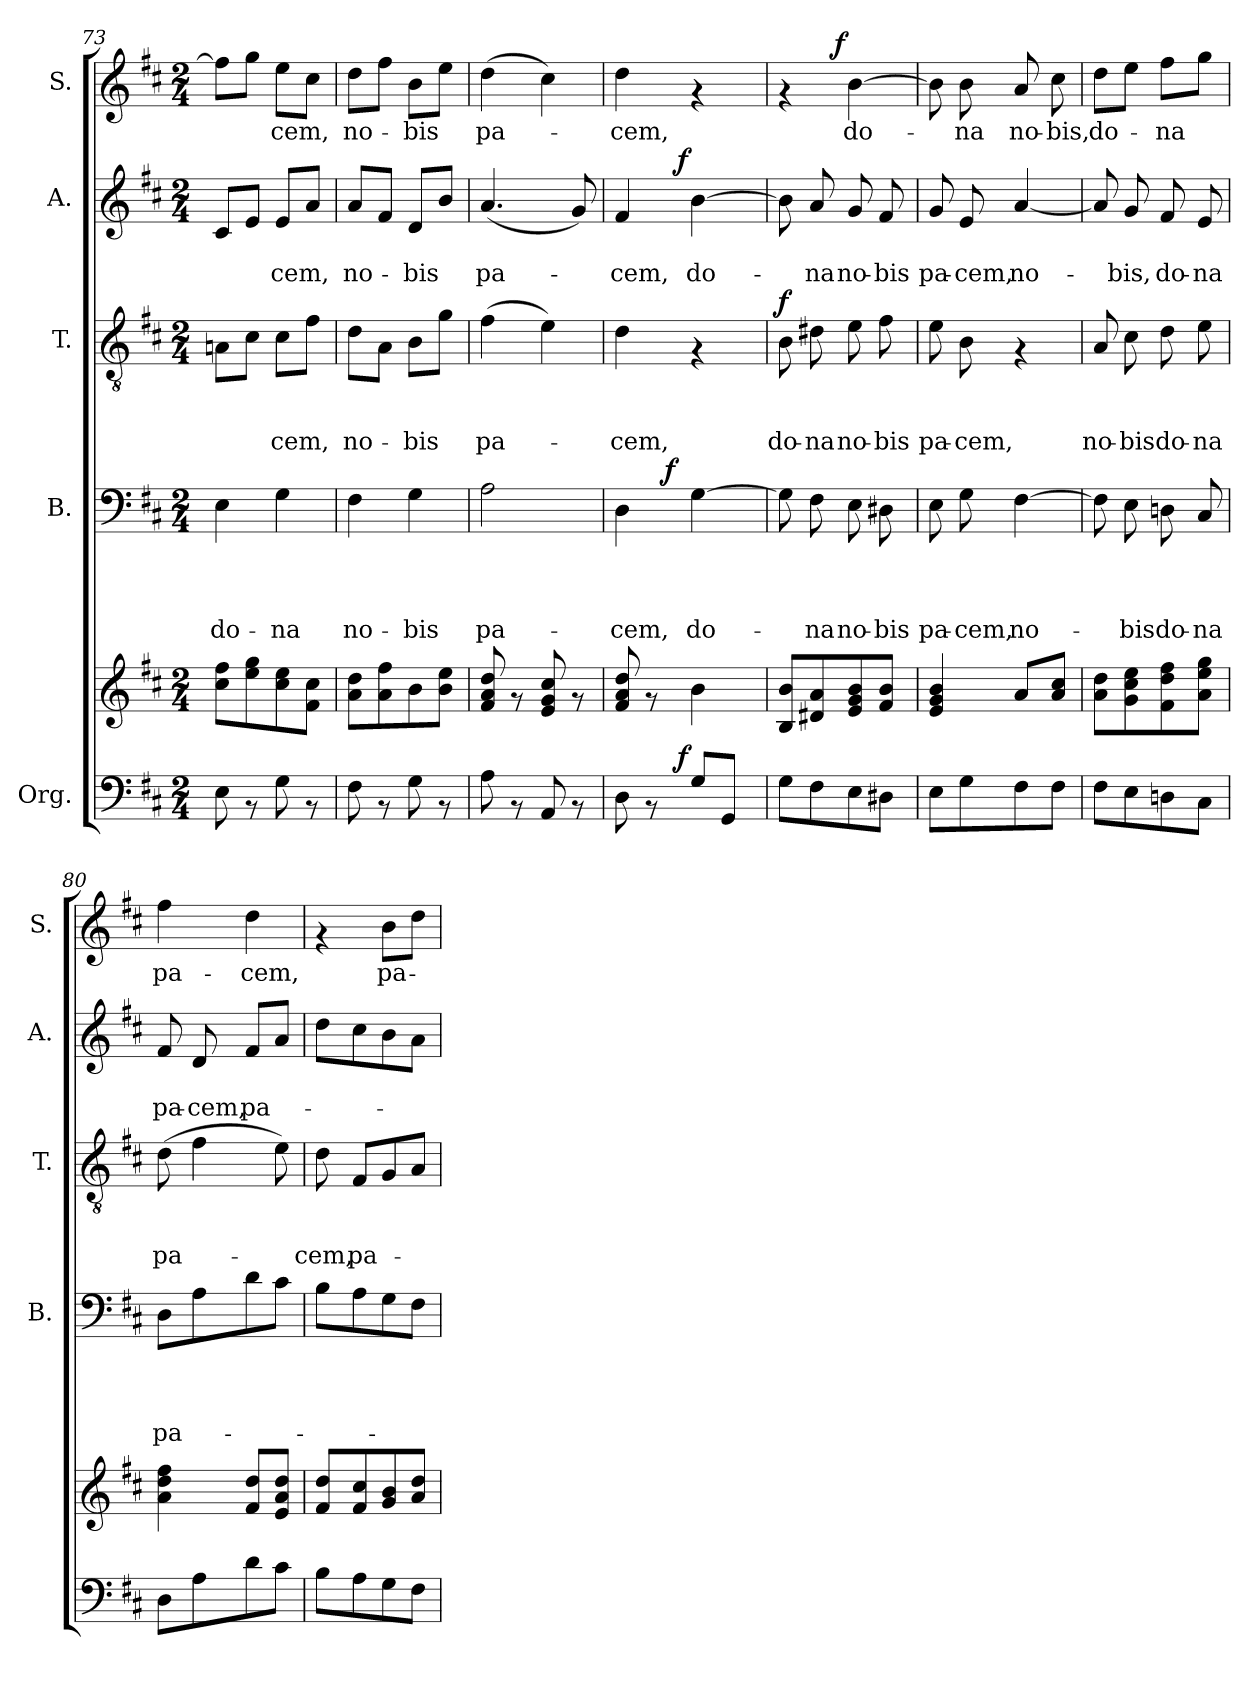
**kern	**kern	**dynam	**kern	**text	**text	**text	**text	**dynam	**kern	**text	**text	**text	**dynam	**kern	**text	**text	**dynam	**kern	**text	**dynam
*part5	*part5	*part5	*part4	*part4	*part4	*part4	*part4	*part4	*part3	*part3	*part3	*part3	*part3	*part2	*part2	*part2	*part2	*part1	*part1	*part1
*staff6	*staff5	*staff5/6	*staff4	*staff4	*staff4	*staff4	*staff4	*staff4	*staff3	*staff3	*staff3	*staff3	*staff3	*staff2	*staff2	*staff2	*staff2	*staff1	*staff1	*staff1
*I"Org.	*	*	*I"B.	*	*	*	*	*	*I"T.	*	*	*	*	*I"A.	*	*	*	*I"S.	*	*
*	*	*	*I'B.	*	*	*	*	*	*I'T.	*	*	*	*	*I'A.	*	*	*	*I'S.	*	*
*clefF4	*clefG2	*	*clefF4	*	*	*	*	*	*clefGv2	*	*	*	*	*clefG2	*	*	*	*clefG2	*	*
*k[f#c#]	*k[f#c#]	*	*k[f#c#]	*	*	*	*	*	*k[f#c#]	*	*	*	*	*k[f#c#]	*	*	*	*k[f#c#]	*	*
*D:	*D:	*	*D:	*	*	*	*	*	*D:	*	*	*	*	*D:	*	*	*	*D:	*	*
*M2/4	*M2/4	*	*M2/4	*	*	*	*	*	*M2/4	*	*	*	*	*M2/4	*	*	*	*M2/4	*	*
=73	=73	=73	=73	=73	=73	=73	=73	=73	=73	=73	=73	=73	=73	=73	=73	=73	=73	=73	=73	=73
!	!	!	!	!	!	!	!LO:LY:b	!	!	!	!	!	!	!	!	!	!	!	!	!
8E\	8cc#\ 8ff#\L	.	4E\	.	.	.	do-	.	8An\L	.	.	.	.	8c#/L	.	.	.	8ff#\L]	.	.
8rAA	8ee\ 8gg\	.	.	.	.	.	.	.	8c#\J	.	.	.	.	8e/J	.	.	.	8gg\J	.	.
!	!	!	!	!	!	!	!LO:LY:b	!	!	!	!	!LO:LY:b	!	!	!	!LO:LY:b	!	!	!LO:LY:b	!
8G\	8cc#\ 8ee\	.	4G\	.	.	.	-na	.	8c#\L	.	.	-cem,	.	8e/L	.	-cem,	.	8ee\L	-cem,	.
8rAA	8f#\ 8cc#\J	.	.	.	.	.	.	.	8f#\J	.	.	.	.	8a/J	.	.	.	8cc#\J	.	.
=74	=74	=74	=74	=74	=74	=74	=74	=74	=74	=74	=74	=74	=74	=74	=74	=74	=74	=74	=74	=74
!	!	!	!	!	!	!	!LO:LY:b	!	!	!	!	!LO:LY:b	!	!	!	!LO:LY:b	!	!	!LO:LY:b	!
8F#\	8a\ 8dd\L	.	4F#\	.	.	.	no-	.	8d\L	.	.	no-	.	8a/L	.	no-	.	8dd\L	no-	.
8rAA	8a\ 8ff#\	.	.	.	.	.	.	.	8A\J	.	.	.	.	8f#/J	.	.	.	8ff#\J	.	.
!	!	!	!	!	!	!	!LO:LY:b	!	!	!	!	!LO:LY:b	!	!	!	!LO:LY:b	!	!	!LO:LY:b	!
8G\	8b\	.	4G\	.	.	.	-bis	.	8B\L	.	.	-bis	.	8d/L	.	-bis	.	8b\L	-bis	.
8rAA	8b\ 8ee\J	.	.	.	.	.	.	.	8g\J	.	.	.	.	8b/J	.	.	.	8ee\J	.	.
=75	=75	=75	=75	=75	=75	=75	=75	=75	=75	=75	=75	=75	=75	=75	=75	=75	=75	=75	=75	=75
!	!	!	!	!	!	!	!LO:LY:b	!	!	!	!	!LO:LY:b	!	!	!	!LO:LY:b	!	!	!LO:LY:b	!
8A\	8f#/ 8a/ 8dd/	.	2A\	.	.	.	pa-	.	(>4f#\	.	.	pa-	.	(<4.a/	.	pa-	.	(>4dd\	pa-	.
8rAA	8rf	.	.	.	.	.	.	.	.	.	.	.	.	.	.	.	.	.	.	.
8AA/	8e/ 8g/ 8cc#/	.	.	.	.	.	.	.	4e\)	.	.	.	.	.	.	.	.	4cc#\)	.	.
8rAA	8rf	.	.	.	.	.	.	.	.	.	.	.	.	8g/)	.	.	.	.	.	.
=76	=76	=76	=76	=76	=76	=76	=76	=76	=76	=76	=76	=76	=76	=76	=76	=76	=76	=76	=76	=76
!	!	!	!	!	!	!	!LO:LY:b	!	!	!	!	!LO:LY:b	!	!	!	!LO:LY:b	!	!	!LO:LY:b	!
*^	*	*	*^	*	*	*	*	*	*	*	*	*	*	*^	*	*	*	*	*	*
8D\	8..ryy	8f#/ 8a/ 8dd/	.	4D\	8.ryy	.	.	.	-cem,	.	4d\	.	.	-cem,	.	4f#/	8..ryy	.	-cem,	.	4dd\	-cem,	.
8rAA	.	8rf	.	.	.	.	.	.	.	.	.	.	.	.	.	.	.	.	.	.	.	.	.
!	!	!	!	!	!	!	!	!	!	!LO:DY:a	!	!	!	!	!	!	!	!	!	!	!	!	!
.	.	.	.	.	4ryy	.	.	.	.	f	.	.	.	.	.	.	.	.	.	.	.	.	.
!	!	!	!LO:DY:a=2	!	!	!	!	!	!	!	!	!	!	!	!	!	!	!	!	!LO:DY:a	!	!	!
.	4ryy	.	f	.	.	.	.	.	.	.	.	.	.	.	.	.	4ryy	.	.	f	.	.	.
!	!	!	!	!	!	!	!	!	!LO:LY:b	!	!	!	!	!	!	!	!	!	!LO:LY:b	!	!	!	!
8G/L	.	4b\	.	[>4G\	.	.	.	.	do-	.	4rF	.	.	.	.	[>4b\	.	.	do-	.	4rf	.	.
8GG/J	.	.	.	.	.	.	.	.	.	.	.	.	.	.	.	.	.	.	.	.	.	.	.
.	.	.	.	.	16ryy	.	.	.	.	.	.	.	.	.	.	.	.	.	.	.	.	.	.
.	32ryy	.	.	.	.	.	.	.	.	.	.	.	.	.	.	.	32ryy	.	.	.	.	.	.
=77	=77	=77	=77	=77	=77	=77	=77	=77	=77	=77	=77	=77	=77	=77	=77	=77	=77	=77	=77	=77	=77	=77	=77
!	!	!	!	!	!	!	!	!	!	!	!	!	!	!LO:LY:b	!LO:DY:a	!	!	!	!	!	!	!	!
*v	*v	*	*	*v	*v	*	*	*	*	*	*	*	*	*	*	*v	*v	*	*	*	*^	*	*
8G\L	8B/ 8b/L	.	8G\]	.	.	.	.	.	8B\	.	.	do-	f	8b\]	.	.	.	4rf	8..ryy	.	.
!	!	!	!	!	!	!	!LO:LY:b	!	!	!	!	!LO:LY:b	!	!	!	!LO:LY:b	!	!	!	!	!
8F#\	8d#X/ 8a/	.	8F#\	.	.	.	-na	.	8d#X\	.	.	-na	.	8a/	.	-na	.	.	.	.	.
!	!	!	!	!	!	!	!	!	!	!	!	!	!	!	!	!	!	!	!	!	!LO:DY:a
.	.	.	.	.	.	.	.	.	.	.	.	.	.	.	.	.	.	.	4ryy	.	f
!	!	!	!	!	!	!	!LO:LY:b	!	!	!	!	!LO:LY:b	!	!	!	!LO:LY:b	!	!	!	!LO:LY:b	!
8E\	8e/ 8g/ 8b/	.	8E\	.	.	.	no-	.	8e\	.	.	no-	.	8g/	.	no-	.	[>4b\	.	do-	.
!	!	!	!	!	!	!	!LO:LY:b	!	!	!	!	!LO:LY:b	!	!	!	!LO:LY:b	!	!	!	!	!
8D#X\J	8f#/ 8b/J	.	8D#X\	.	.	.	-bis	.	8f#\	.	.	-bis	.	8f#/	.	-bis	.	.	.	.	.
.	.	.	.	.	.	.	.	.	.	.	.	.	.	.	.	.	.	.	32ryy	.	.
=78	=78	=78	=78	=78	=78	=78	=78	=78	=78	=78	=78	=78	=78	=78	=78	=78	=78	=78	=78	=78	=78
!	!	!	!	!	!	!	!LO:LY:b	!	!	!	!	!LO:LY:b	!	!	!	!LO:LY:b	!	!	!	!	!
*	*	*	*	*	*	*	*	*	*	*	*	*	*	*	*	*	*	*v	*v	*	*
8E\L	4e/ 4g/ 4b/	.	8E\	.	.	.	pa-	.	8e\	.	.	pa-	.	8g/	.	pa-	.	8b\]	.	.
!	!	!	!	!	!	!	!LO:LY:b	!	!	!	!	!LO:LY:b	!	!	!	!LO:LY:b	!	!	!LO:LY:b	!
8G\	.	.	8G\	.	.	.	-cem,	.	8B\	.	.	-cem,	.	8e/	.	-cem,	.	8b\	-na	.
!	!	!	!	!	!	!	!LO:LY:b	!	!	!	!	!	!	!	!	!LO:LY:b	!	!	!LO:LY:b	!
8F#\	8a/L	.	[>4F#\	.	.	.	no-	.	4rF	.	.	.	.	[<4a/	.	no-	.	8a/	no-	.
!	!	!	!	!	!	!	!	!	!	!	!	!	!	!	!	!	!	!	!LO:LY:b	!
8F#\J	8a/ 8cc#/J	.	.	.	.	.	.	.	.	.	.	.	.	.	.	.	.	8cc#\	-bis,	.
=79	=79	=79	=79	=79	=79	=79	=79	=79	=79	=79	=79	=79	=79	=79	=79	=79	=79	=79	=79	=79
!	!	!	!	!	!	!	!	!	!	!	!	!LO:LY:b	!	!	!	!	!	!	!LO:LY:b	!
8F#\L	8a\ 8dd\L	.	8F#\]	.	.	.	.	.	8A/	.	.	no-	.	8a/]	.	.	.	8dd\L	do-	.
!	!	!	!	!	!	!	!LO:LY:b	!	!	!	!	!LO:LY:b	!	!	!	!LO:LY:b	!	!	!	!
8E\	8g\ 8cc#\ 8ee\	.	8E\	.	.	.	-bis	.	8c#\	.	.	-bis	.	8g/	.	-bis,	.	8ee\J	.	.
!	!	!	!	!	!	!	!LO:LY:b	!	!	!	!	!LO:LY:b	!	!	!	!LO:LY:b	!	!	!LO:LY:b	!
8Dn\	8f#\ 8dd\ 8ff#\	.	8Dn\	.	.	.	do-	.	8d\	.	.	do-	.	8f#/	.	do-	.	8ff#\L	-na	.
!	!	!	!	!	!	!	!LO:LY:b	!	!	!	!	!LO:LY:b	!	!	!	!LO:LY:b	!	!	!	!
8C#\J	8a\ 8ee\ 8gg\J	.	8C#/	.	.	.	-na	.	8e\	.	.	-na	.	8e/	.	-na	.	8gg\J	.	.
=80	=80	=80	=80	=80	=80	=80	=80	=80	=80	=80	=80	=80	=80	=80	=80	=80	=80	=80	=80	=80
!	!	!	!	!	!	!	!LO:LY:b	!	!	!	!	!LO:LY:b	!	!	!	!LO:LY:b	!	!	!LO:LY:b	!
8D\L	4a\ 4dd\ 4ff#\	.	8D\L	.	.	.	pa-	.	(>8d\	.	.	pa-	.	8f#/	.	pa-	.	4ff#\	pa-	.
!	!	!	!	!	!	!	!	!	!	!	!	!	!	!	!	!LO:LY:b	!	!	!	!
8A\	.	.	8A\	.	.	.	.	.	4f#\	.	.	.	.	8d/	.	-cem,	.	.	.	.
!	!	!	!	!	!	!	!	!	!	!	!	!	!	!	!	!LO:LY:b	!	!	!LO:LY:b	!
8d\	8f#/ 8dd/L	.	8d\	.	.	.	.	.	.	.	.	.	.	8f#/L	.	pa-	.	4dd\	-cem,	.
8c#\J	8e/ 8a/ 8dd/J	.	8c#\J	.	.	.	.	.	8e\)	.	.	.	.	8a/J	.	.	.	.	.	.
=81	=81	=81	=81	=81	=81	=81	=81	=81	=81	=81	=81	=81	=81	=81	=81	=81	=81	=81	=81	=81
!	!	!	!	!	!	!	!	!	!	!	!	!LO:LY:b	!	!	!	!	!	!	!	!
8B\L	8f#/ 8dd/L	.	8B\L	.	.	.	.	.	8d\	.	.	-cem,	.	8dd\L	.	.	.	4rf	.	.
!	!	!	!	!	!	!	!	!	!	!	!	!LO:LY:b	!	!	!	!	!	!	!	!
8A\	8f#/ 8cc#/	.	8A\	.	.	.	.	.	8F#/L	.	.	pa-	.	8cc#\	.	.	.	.	.	.
!	!	!	!	!	!	!	!	!	!	!	!	!	!	!	!	!	!	!	!LO:LY:b	!
8G\	8g/ 8b/	.	8G\	.	.	.	.	.	8G/	.	.	.	.	8b\	.	.	.	8b\L	pa-	.
8F#\J	8a/ 8dd/J	.	8F#\J	.	.	.	.	.	8A/J	.	.	.	.	8a\J	.	.	.	8dd\J	.	.
=	=	=	=	=	=	=	=	=	=	=	=	=	=	=	=	=	=	=	=	=
*-	*-	*-	*-	*-	*-	*-	*-	*-	*-	*-	*-	*-	*-	*-	*-	*-	*-	*-	*-	*-
